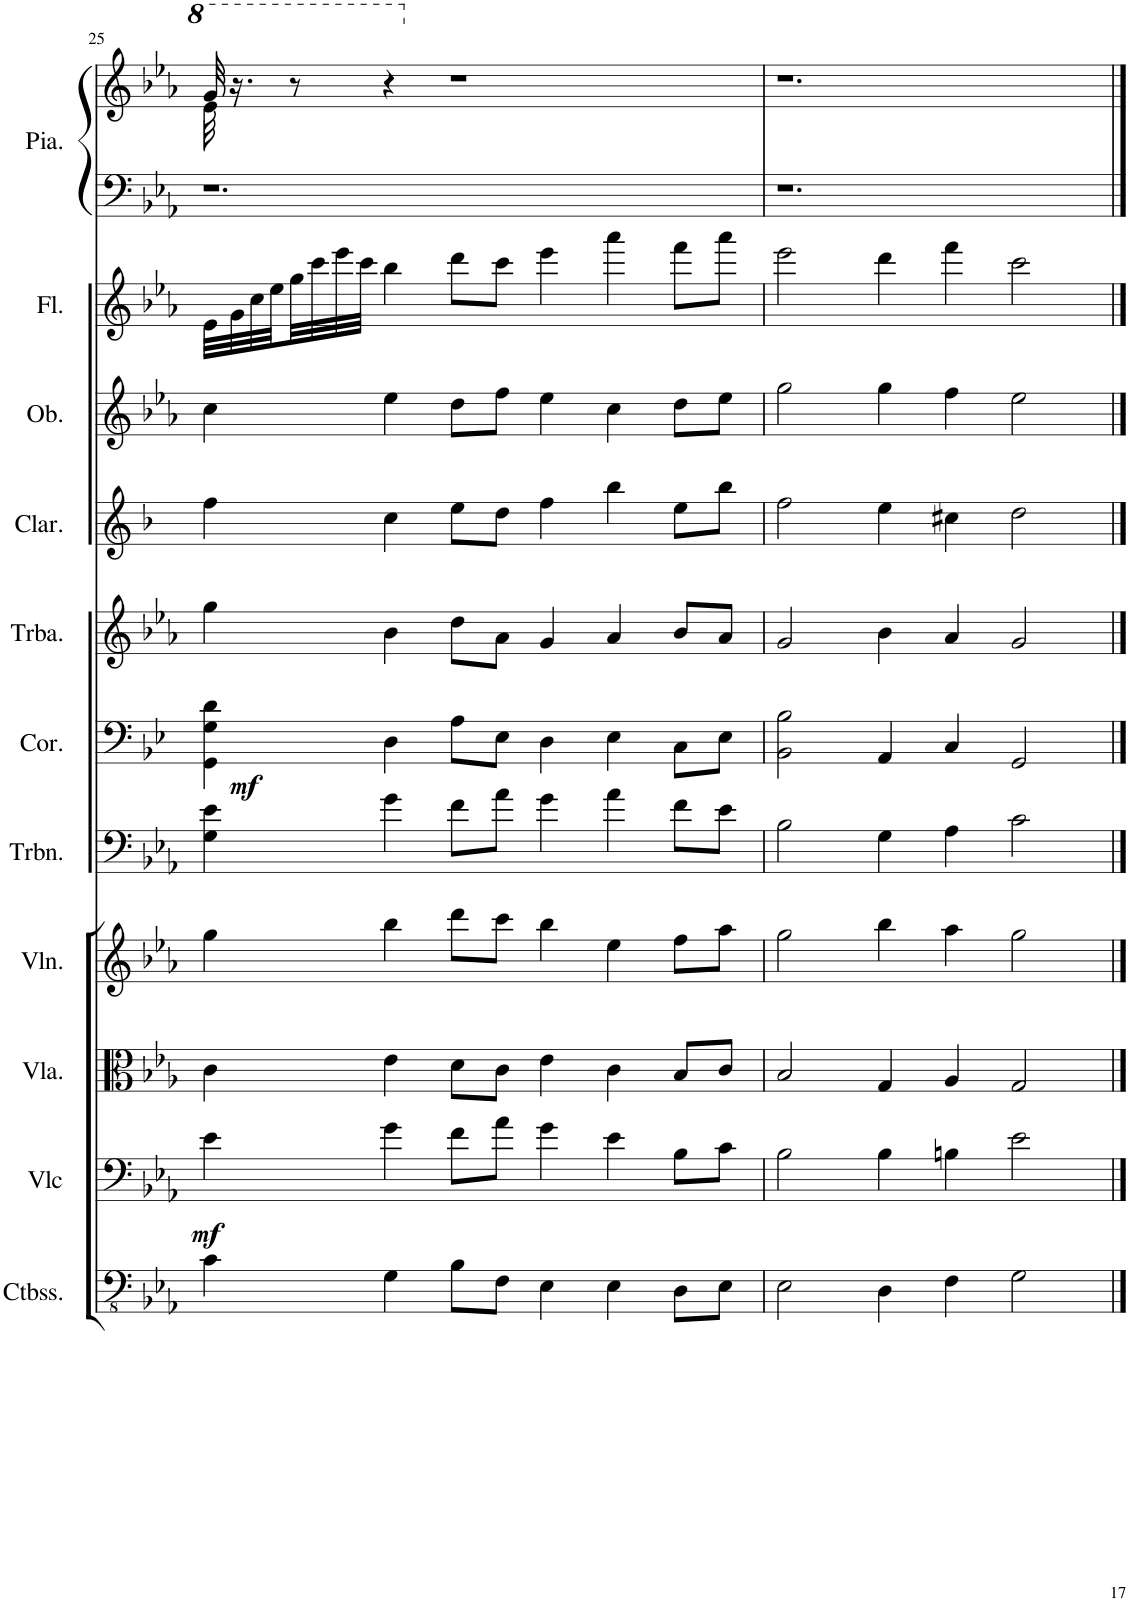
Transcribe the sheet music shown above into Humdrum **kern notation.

**kern	**kern	**dynam	**kern	**kern	**kern	**kern	**dynam	**kern	**kern	**kern	**kern	**kern	**kern
*part11	*part10	*part10	*part9	*part8	*part7	*part6	*part6	*part5	*part4	*part3	*part2	*part1	*part1
*staff12	*staff11	*staff11	*staff10	*staff9	*staff8	*staff7	*staff7	*staff6	*staff5	*staff4	*staff3	*staff2	*staff1
*I"Contrabbasso	*I"Violoncello	*	*I"Viola	*I"Violino	*I"Trombone in Mib	*I"Corno in Fa	*	*I"Tromba in Do	*I"Clarinetto in Sib	*I"Oboi	*I"Flauti	*I"Pianoforte	*
*I'Ctbss.	*I'Vlc	*	*I'Vla.	*I'Vln.	*I'Trbn.	*I'Cor.	*	*I'Trba.	*I'Clar.	*I'Ob.	*I'Fl.	*I'Pia.	*
!!LO:PB:g=z
*clefFv4	*clefF4	*	*clefC3	*clefG2	*clefF4	*clefF4	*	*clefG2	*clefG2	*clefG2	*clefG2	*clefF4	*clefG2
*Trd7c12	*	*	*	*	*	*Trd4c7	*	*Trd1c2	*Trd1c2	*	*	*	*
*k[b-e-a-]	*k[b-e-a-]	*	*k[b-e-a-]	*k[b-e-a-]	*k[b-e-a-]	*k[b-e-]	*	*k[b-e-a-]	*k[b-]	*k[b-e-a-]	*k[b-e-a-]	*k[b-e-a-]	*k[b-e-a-]
*M6/4	*M6/4	*	*M6/4	*M6/4	*M6/4	*M6/4	*	*M6/4	*M6/4	*M6/4	*M6/4	*M6/4	*M6/4
=25	=25	=25	=25	=25	=25	=25	=25	=25	=25	=25	=25	=25	=25
*	*	*	*	*	*	*	*	*	*	*	*	*	*^
!	!	!LO:DY:b	!	!	!	!	!LO:DY:b	!	!	!	!	!	!	!
4C\	4e-\	mf	4c\	4gg\	4G\ 4e-\	4GG\ 4G\ 4d\	mf	4gg\	4ff\	4cc\	32e-\LLL	1.r	32gg/	32ee-\
.	.	.	.	.	.	.	.	.	.	.	32g\	.	16.r	1ryy
.	.	.	.	.	.	.	.	.	.	.	32cc\	.	.	.
.	.	.	.	.	.	.	.	.	.	.	32ee-\	.	.	.
.	.	.	.	.	.	.	.	.	.	.	32gg\	.	8r	.
.	.	.	.	.	.	.	.	.	.	.	32ccc\	.	.	.
.	.	.	.	.	.	.	.	.	.	.	32eee-\	.	.	.
.	.	.	.	.	.	.	.	.	.	.	32ccc\JJJ	.	.	.
4GG\	4g\	.	4e-\	4bb-\	4g\	4D\	.	4b-\	4cc\	4ee-\	4bb-\	.	4r	.
8BB-\L	8f\L	.	8d\L	8ddd\L	8f\L	8A\L	.	8dd\L	8ee\L	8dd\L	8ddd\L	.	1r	.
8FF\J	8a-\J	.	8c\J	8ccc\J	8a-\J	8E-\J	.	8a-\J	8dd\J	8ff\J	8ccc\J	.	.	.
4EE-\	4g\	.	4e-\	4bb-\	4g\	4D\	.	4g/	4ff\	4ee-\	4eee-\	.	.	.
4EE-\	4e-\	.	4c\	4ee-\	4a-\	4E-\	.	4a-/	4bb-\	4cc\	4aaa-\	.	.	.
.	.	.	.	.	.	.	.	.	.	.	.	.	.	4...ryy
8DD\L	8B-\L	.	8B-/L	8ff\L	8f\L	8C\L	.	8b-/L	8ee\L	8dd\L	8fff\L	.	.	.
8EE-\J	8c\J	.	8c/J	8aa-\J	8e-\J	8E-\J	.	8a-/J	8bb-\J	8ee-\J	8aaa-\J	.	.	.
*	*	*	*	*	*	*	*	*	*	*	*	*	*v	*v
=26	=26	=26	=26	=26	=26	=26	=26	=26	=26	=26	=26	=26	=26
2EE-\	2B-\	.	2B-/	2gg\	2B-\	2BB-\ 2B-\	.	2g/	2ff\	2gg\	2eee-\	1.r	1.r
4DD\	4B-\	.	4G/	4bb-\	4G\	4AA/	.	4b-\	4ee\	4gg\	4ddd\	.	.
4FF\	4Bn\	.	4A-/	4aa-\	4A-\	4C/	.	4a-/	4cc#X\	4ff\	4fff\	.	.
2GG\	2e-\	.	2G/	2gg\	2c\	2GG/	.	2g/	2dd\	2ee-\	2ccc\	.	.
==	==	==	==	==	==	==	==	==	==	==	==	==	==
*-	*-	*-	*-	*-	*-	*-	*-	*-	*-	*-	*-	*-	*-
